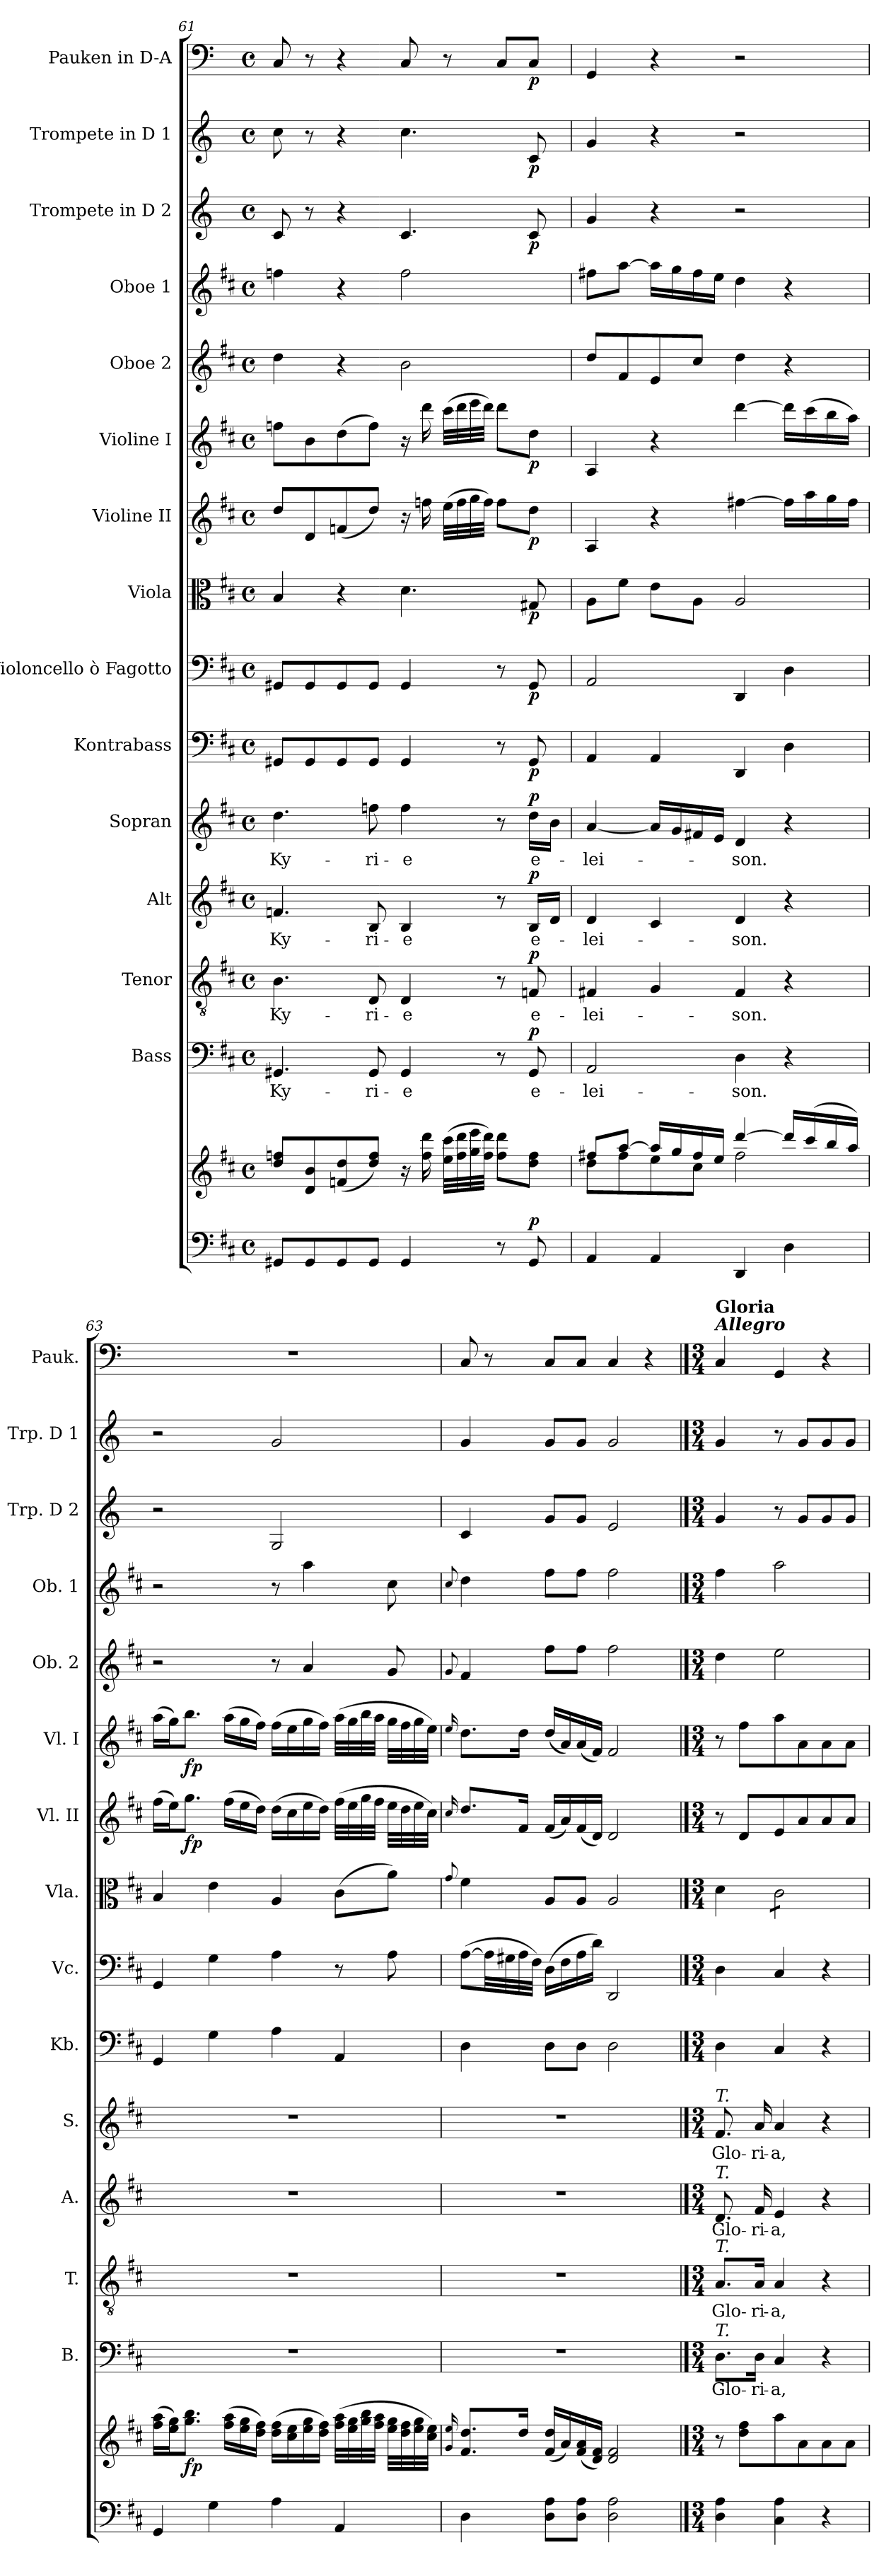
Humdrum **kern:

**kern	**kern	**dynam	**kern	**text	**dynam	**kern	**text	**dynam	**kern	**text	**dynam	**kern	**text	**dynam	**kern	**dynam	**kern	**dynam	**kern	**dynam	**kern	**dynam	**kern	**dynam	**kern	**kern	**kern	**dynam	**kern	**dynam	**kern	**dynam
*part15	*part15	*part15	*part14	*part14	*part14	*part13	*part13	*part13	*part12	*part12	*part12	*part11	*part11	*part11	*part10	*part10	*part9	*part9	*part8	*part8	*part7	*part7	*part6	*part6	*part5	*part4	*part3	*part3	*part2	*part2	*part1	*part1
*staff16	*staff15	*staff15/16	*staff14	*staff14	*staff14	*staff13	*staff13	*staff13	*staff12	*staff12	*staff12	*staff11	*staff11	*staff11	*staff10	*staff10	*staff9	*staff9	*staff8	*staff8	*staff7	*staff7	*staff6	*staff6	*staff5	*staff4	*staff3	*staff3	*staff2	*staff2	*staff1	*staff1
*	*	*	*I"Bass	*	*	*I"Tenor	*	*	*I"Alt	*	*	*I"Sopran	*	*	*I"Kontrabass	*	*I"Violoncello ò Fagotto	*	*I"Viola	*	*I"Violine II	*	*I"Violine I	*	*I"Oboe 2	*I"Oboe 1	*I"Trompete in D 2	*	*I"Trompete in D 1	*	*I"Pauken in D-A	*
*	*	*	*I'B.	*	*	*I'T.	*	*	*I'A.	*	*	*I'S.	*	*	*I'Kb.	*	*I'Vc.	*	*I'Vla.	*	*I'Vl. II	*	*I'Vl. I	*	*I'Ob. 2	*I'Ob. 1	*I'Trp. D 2	*	*I'Trp. D 1	*	*I'Pauk.	*
*clefF4	*clefG2	*	*clefF4	*	*	*clefGv2	*	*	*clefG2	*	*	*clefG2	*	*	*clefF4	*	*clefF4	*	*clefC3	*	*clefG2	*	*clefG2	*	*clefG2	*clefG2	*clefG2	*	*clefG2	*	*clefF4	*
*	*	*	*	*	*	*	*	*	*	*	*	*	*	*	*ITrd7c12	*	*	*	*	*	*	*	*	*	*	*	*ITrd-1c-2	*	*ITrd-1c-2	*	*ITrd-1c-2	*
*k[f#c#]	*k[f#c#]	*	*k[f#c#]	*	*	*k[f#c#]	*	*	*k[f#c#]	*	*	*k[f#c#]	*	*	*k[f#c#]	*	*k[f#c#]	*	*k[f#c#]	*	*k[f#c#]	*	*k[f#c#]	*	*k[f#c#]	*k[f#c#]	*k[f#c#]	*	*k[f#c#]	*	*k[f#c#]	*
*D:	*D:	*	*D:	*	*	*D:	*	*	*D:	*	*	*D:	*	*	*D:	*	*D:	*	*D:	*	*D:	*	*D:	*	*D:	*D:	*D:	*	*D:	*	*D:	*
*M4/4	*M4/4	*	*M4/4	*	*	*M4/4	*	*	*M4/4	*	*	*M4/4	*	*	*M4/4	*	*M4/4	*	*M4/4	*	*M4/4	*	*M4/4	*	*M4/4	*M4/4	*M4/4	*	*M4/4	*	*M4/4	*
*met(c)	*met(c)	*	*met(c)	*	*	*met(c)	*	*	*met(c)	*	*	*met(c)	*	*	*met(c)	*	*met(c)	*	*met(c)	*	*met(c)	*	*met(c)	*	*met(c)	*met(c)	*met(c)	*	*met(c)	*	*met(c)	*
=61	=61	=61	=61	=61	=61	=61	=61	=61	=61	=61	=61	=61	=61	=61	=61	=61	=61	=61	=61	=61	=61	=61	=61	=61	=61	=61	=61	=61	=61	=61	=61	=61
!	!	!	!	!LO:LY:b	!	!	!LO:LY:b	!	!	!LO:LY:b	!	!	!LO:LY:b	!	!	!	!	!	!	!	!	!	!	!	!	!	!	!	!	!	!	!
8GG#X/L	8dd/ 8ffn/L	.	4.GG#X/	Ky-	.	4.B\	Ky-	.	4.fn/	Ky-	.	4.dd\	Ky-	.	8GGG#X/L	.	8GG#X/L	.	4B/	.	8dd/L	.	8ffn\L	.	4dd\	4ffn\	8d/	.	8dd\	.	8D/	.
8GG#/	8d/ 8b/	.	.	.	.	.	.	.	.	.	.	.	.	.	8GGG#/	.	8GG#/	.	.	.	8d/	.	8b\	.	.	.	8r	.	8r	.	8r	.
8GG#/	(<8fn/ 8dd/	.	.	.	.	.	.	.	.	.	.	.	.	.	8GGG#/	.	8GG#/	.	4r	.	(<8fn/	.	(>8dd\	.	4r	4r	4r	.	4r	.	4r	.
!	!	!	!	!LO:LY:b	!	!	!LO:LY:b	!	!	!LO:LY:b	!	!	!LO:LY:b	!	!	!	!	!	!	!	!	!	!	!	!	!	!	!	!	!	!	!
8GG#/J	8dd/ 8ff/J)	.	8GG#/	-ri-	.	8D/	-ri-	.	8B/	-ri-	.	8ffn\	-ri-	.	8GGG#/J	.	8GG#/J	.	.	.	8dd/J)	.	8ff\J)	.	.	.	.	.	.	.	.	.
!	!	!	!	!LO:LY:b	!	!	!LO:LY:b	!	!	!LO:LY:b	!	!	!LO:LY:b	!	!	!	!	!	!	!	!	!	!	!	!	!	!	!	!	!	!	!
4GG#/	16r	.	4GG#/	-e	.	4D/	-e	.	4B/	-e	.	4ff\	-e	.	4GGG#/	.	4GG#/	.	4.d\	.	16r	.	16r	.	2b\	2ff\	4.d/	.	4.dd\	.	8D/	.
.	16ff\ 16ddd\	.	.	.	.	.	.	.	.	.	.	.	.	.	.	.	.	.	.	.	16ffn\	.	16ddd\	.	.	.	.	.	.	.	.	.
.	(>32ee\ 32ccc#\LLL	.	.	.	.	.	.	.	.	.	.	.	.	.	.	.	.	.	.	.	(>32ee\LLL	.	(>32ccc#\LLL	.	.	.	.	.	.	.	8r	.
.	32ff\ 32ddd\	.	.	.	.	.	.	.	.	.	.	.	.	.	.	.	.	.	.	.	32ff\	.	32ddd\	.	.	.	.	.	.	.	.	.
.	32gg\ 32eee\	.	.	.	.	.	.	.	.	.	.	.	.	.	.	.	.	.	.	.	32gg\	.	32eee\	.	.	.	.	.	.	.	.	.
.	32ff\ 32ddd\JJJ)	.	.	.	.	.	.	.	.	.	.	.	.	.	.	.	.	.	.	.	32ff\JJJ)	.	32ddd\JJJ)	.	.	.	.	.	.	.	.	.
8r	8ff\ 8ddd\L	.	8r	.	.	8r	.	.	8r	.	.	8r	.	.	8r	.	8r	.	.	.	8ff\L	.	8ddd\L	.	.	.	.	.	.	.	8D/L	.
!	!	!LO:DY:a=2	!	!LO:LY:b	!LO:DY:a	!	!LO:LY:b	!LO:DY:a	!	!LO:LY:b	!LO:DY:a	!	!LO:LY:b	!LO:DY:a	!	!LO:DY:b	!	!LO:DY:b	!	!LO:DY:b	!	!LO:DY:b	!	!LO:DY:b	!	!	!	!LO:DY:b	!	!LO:DY:b	!	!LO:DY:b
8GG#/	8dd\ 8ff\J	p	8GG#/	e-	p	8Fn/	e-	p	16B/LL	e-	p	16dd\LL	e-	p	8GGG#/	p	8GG#/	p	8G#X/	p	8dd\J	p	8dd\J	p	.	.	8d/	p	8d/	p	8D/J	p
.	.	.	.	.	.	.	.	.	16d/JJ	.	.	16b\JJ	.	.	.	.	.	.	.	.	.	.	.	.	.	.	.	.	.	.	.	.
!!LO:PB:g=z
=62	=62	=62	=62	=62	=62	=62	=62	=62	=62	=62	=62	=62	=62	=62	=62	=62	=62	=62	=62	=62	=62	=62	=62	=62	=62	=62	=62	=62	=62	=62	=62	=62
*	*^	*	*	*	*	*	*	*	*	*	*	*	*	*	*	*	*	*	*	*	*	*	*	*	*	*	*	*	*	*	*	*
!	!	!	!	!	!LO:LY:b	!	!	!LO:LY:b	!	!	!LO:LY:b	!	!	!LO:LY:b	!	!	!	!	!	!	!	!	!	!	!	!	!	!	!	!	!	!	!
4AA/	8ff#X/L	8dd\L	.	2AA/	-lei-	.	4F#X/	-lei-	.	4d/	-lei-	.	[4a/	-lei-	.	4AAA/	.	2AA/	.	8A\L	.	4A/	.	4A/	.	8dd/L	8ff#X\L	4a/	.	4a/	.	4AA/	.
.	[>8aa/J	8ff#\	.	.	.	.	.	.	.	.	.	.	.	.	.	.	.	.	.	8f#\J	.	.	.	.	.	8f#/	[8aa\J	.	.	.	.	.	.
4AA/	16aa/LL]	8ee\	.	.	.	.	4G/	.	.	4c#/	.	.	16a/LL]	.	.	4AAA/	.	.	.	8e\L	.	4r	.	4r	.	8e/	16aa\LL]	4r	.	4r	.	4r	.
.	16gg/	.	.	.	.	.	.	.	.	.	.	.	16g/	.	.	.	.	.	.	.	.	.	.	.	.	.	16gg\	.	.	.	.	.	.
.	16ff#/	8cc#\J	.	.	.	.	.	.	.	.	.	.	16f#X/	.	.	.	.	.	.	8A\J	.	.	.	.	.	8cc#/J	16ff#\	.	.	.	.	.	.
.	16ee/JJ	.	.	.	.	.	.	.	.	.	.	.	16e/JJ	.	.	.	.	.	.	.	.	.	.	.	.	.	16ee\JJ	.	.	.	.	.	.
!	!	!	!	!	!LO:LY:b	!	!	!LO:LY:b	!	!	!LO:LY:b	!	!	!LO:LY:b	!	!	!	!	!	!	!	!	!	!	!	!	!	!	!	!	!	!	!
4DD/	[>4ddd/	2ff#\	.	4D\	-son.	.	4F#/	-son.	.	4d/	-son.	.	4d/	-son.	.	4DDD/	.	4DD/	.	2A/	.	[4ff#X\	.	[4ddd\	.	4dd\	4dd\	2r	.	2r	.	2r	.
4D\	16ddd/LL]	.	.	4r	.	.	4r	.	.	4r	.	.	4r	.	.	4DD\	.	4D\	.	.	.	16ff#\LL]	.	16ddd\LL]	.	4r	4r	.	.	.	.	.	.
.	(>16ccc#/	.	.	.	.	.	.	.	.	.	.	.	.	.	.	.	.	.	.	.	.	16aa\	.	(>16ccc#\	.	.	.	.	.	.	.	.	.
.	16bb/	.	.	.	.	.	.	.	.	.	.	.	.	.	.	.	.	.	.	.	.	16gg\	.	16bb\	.	.	.	.	.	.	.	.	.
.	16aa/JJ)	.	.	.	.	.	.	.	.	.	.	.	.	.	.	.	.	.	.	.	.	16ff#\JJ	.	16aa\JJ)	.	.	.	.	.	.	.	.	.
*	*v	*v	*	*	*	*	*	*	*	*	*	*	*	*	*	*	*	*	*	*	*	*	*	*	*	*	*	*	*	*	*	*	*
=63	=63	=63	=63	=63	=63	=63	=63	=63	=63	=63	=63	=63	=63	=63	=63	=63	=63	=63	=63	=63	=63	=63	=63	=63	=63	=63	=63	=63	=63	=63	=63	=63
4GG/	(>16ff#\ 16aa\LL	.	1r	.	.	1r	.	.	1r	.	.	1r	.	.	4GGG/	.	4GG/	.	4B/	.	(>16ff#\LL	.	(>16aa\LL	.	2r	2r	2r	.	2r	.	1r	.
.	16ee\ 16gg\J)	.	.	.	.	.	.	.	.	.	.	.	.	.	.	.	.	.	.	.	16ee\J)	.	16gg\J)	.	.	.	.	.	.	.	.	.
!	!	!LO:DY:b	!	!	!	!	!	!	!	!	!	!	!	!	!	!	!	!	!	!	!	!LO:DY:b	!	!LO:DY:b	!	!	!	!	!	!	!	!
.	8.gg\ 8.bb\J	fp	.	.	.	.	.	.	.	.	.	.	.	.	.	.	.	.	.	.	8.gg\J	fp	8.bb\J	fp	.	.	.	.	.	.	.	.
4G\	.	.	.	.	.	.	.	.	.	.	.	.	.	.	4GG\	.	4G\	.	4e\	.	.	.	.	.	.	.	.	.	.	.	.	.
.	(>16ff#\ 16aa\LL	.	.	.	.	.	.	.	.	.	.	.	.	.	.	.	.	.	.	.	(>16ff#\LL	.	(>16aa\LL	.	.	.	.	.	.	.	.	.
.	16ee\ 16gg\	.	.	.	.	.	.	.	.	.	.	.	.	.	.	.	.	.	.	.	16ee\	.	16gg\	.	.	.	.	.	.	.	.	.
.	16dd\ 16ff#\JJ)	.	.	.	.	.	.	.	.	.	.	.	.	.	.	.	.	.	.	.	16dd\JJ)	.	16ff#\JJ)	.	.	.	.	.	.	.	.	.
4A\	(>16dd\ 16ff#\LL	.	.	.	.	.	.	.	.	.	.	.	.	.	4AA\	.	4A\	.	4A/	.	(>16dd\LL	.	(>16ff#\LL	.	8r	8r	2A/	.	2a/	.	.	.
.	16cc#\ 16ee\	.	.	.	.	.	.	.	.	.	.	.	.	.	.	.	.	.	.	.	16cc#\	.	16ee\	.	.	.	.	.	.	.	.	.
.	16ee\ 16gg\	.	.	.	.	.	.	.	.	.	.	.	.	.	.	.	.	.	.	.	16ee\	.	16gg\	.	4a/	4aa\	.	.	.	.	.	.
.	16dd\ 16ff#\JJ)	.	.	.	.	.	.	.	.	.	.	.	.	.	.	.	.	.	.	.	16dd\JJ)	.	16ff#\JJ)	.	.	.	.	.	.	.	.	.
4AA/	(>32ff#\ 32aa\LLL	.	.	.	.	.	.	.	.	.	.	.	.	.	4AAA/	.	8r	.	(>8c#\L	.	(>32ff#\LLL	.	(>32aa\LLL	.	.	.	.	.	.	.	.	.
.	32ee\ 32gg\	.	.	.	.	.	.	.	.	.	.	.	.	.	.	.	.	.	.	.	32ee\	.	32gg\	.	.	.	.	.	.	.	.	.
.	32gg\ 32bb\	.	.	.	.	.	.	.	.	.	.	.	.	.	.	.	.	.	.	.	32gg\	.	32bb\	.	.	.	.	.	.	.	.	.
.	32ff#\ 32aa\JJJ	.	.	.	.	.	.	.	.	.	.	.	.	.	.	.	.	.	.	.	32ff#\JJJ	.	32aa\JJJ	.	.	.	.	.	.	.	.	.
.	32ee\ 32gg\LLL	.	.	.	.	.	.	.	.	.	.	.	.	.	.	.	8A\	.	8a\J)	.	32ee\LLL	.	32gg\LLL	.	8g/	8cc#\	.	.	.	.	.	.
.	32dd\ 32ff#\	.	.	.	.	.	.	.	.	.	.	.	.	.	.	.	.	.	.	.	32dd\	.	32ff#\	.	.	.	.	.	.	.	.	.
.	32ee\ 32gg\	.	.	.	.	.	.	.	.	.	.	.	.	.	.	.	.	.	.	.	32ee\	.	32gg\	.	.	.	.	.	.	.	.	.
.	32cc#\ 32ee\JJJ)	.	.	.	.	.	.	.	.	.	.	.	.	.	.	.	.	.	.	.	32cc#\JJJ)	.	32ee\JJJ)	.	.	.	.	.	.	.	.	.
=64	=64	=64	=64	=64	=64	=64	=64	=64	=64	=64	=64	=64	=64	=64	=64	=64	=64	=64	=64	=64	=64	=64	=64	=64	=64	=64	=64	=64	=64	=64	=64	=64
.	16qqg/ 16qqee/	.	.	.	.	.	.	.	.	.	.	.	.	.	.	.	.	.	8qqg/	.	16qqcc#/	.	16qqee/	.	8qqg/	8qqcc#/	.	.	.	.	.	.
4D\	8.f#/ 8.dd/L	.	1r	.	.	1r	.	.	1r	.	.	1r	.	.	4DD\	.	(>[8A\L	.	4f#\	.	8.dd/L	.	8.dd\L	.	4f#/	4dd\	4d/	.	4a/	.	8D/	.
.	.	.	.	.	.	.	.	.	.	.	.	.	.	.	.	.	32A\LL]	.	.	.	.	.	.	.	.	.	.	.	.	.	8r	.
.	.	.	.	.	.	.	.	.	.	.	.	.	.	.	.	.	32G#X\	.	.	.	.	.	.	.	.	.	.	.	.	.	.	.
.	16dd/Jk	.	.	.	.	.	.	.	.	.	.	.	.	.	.	.	32A\	.	.	.	16f#/Jk	.	16dd\Jk	.	.	.	.	.	.	.	.	.
.	.	.	.	.	.	.	.	.	.	.	.	.	.	.	.	.	32F#\JJJ)	.	.	.	.	.	.	.	.	.	.	.	.	.	.	.
8D\ 8A\L	(<16f#/ 16dd/LL	.	.	.	.	.	.	.	.	.	.	.	.	.	8DD\L	.	(>16D\LL	.	8A/L	.	(<16f#/LL	.	(<16dd/LL	.	8ff#\L	8ff#\L	8a/L	.	8a/L	.	8D/L	.
.	16a/)	.	.	.	.	.	.	.	.	.	.	.	.	.	.	.	16F#\	.	.	.	16a/)	.	16a/)	.	.	.	.	.	.	.	.	.
8D\ 8A\J	(<16f#/ 16a/	.	.	.	.	.	.	.	.	.	.	.	.	.	8DD\J	.	16A\	.	8A/J	.	(<16f#/	.	(<16a/	.	8ff#\J	8ff#\J	8a/J	.	8a/J	.	8D/J	.
.	16d/ 16f#/JJ)	.	.	.	.	.	.	.	.	.	.	.	.	.	.	.	16d\JJ)	.	.	.	16d/JJ)	.	16f#/JJ)	.	.	.	.	.	.	.	.	.
2D\ 2A\	2d/ 2f#/	.	.	.	.	.	.	.	.	.	.	.	.	.	2DD\	.	2DD/	.	2A/	.	2d/	.	2f#/	.	2ff#\	2ff#\	2f#/	.	2a/	.	4D/	.
.	.	.	.	.	.	.	.	.	.	.	.	.	.	.	.	.	.	.	.	.	.	.	.	.	.	.	.	.	.	.	4r	.
!!LO:PB:g=z
==65	==65	==65	==65	==65	==65	==65	==65	==65	==65	==65	==65	==65	==65	==65	==65	==65	==65	==65	==65	==65	==65	==65	==65	==65	==65	==65	==65	==65	==65	==65	==65	==65
*M3/4	*M3/4	*	*M3/4	*	*	*M3/4	*	*	*M3/4	*	*	*M3/4	*	*	*M3/4	*	*M3/4	*	*M3/4	*	*M3/4	*	*M3/4	*	*M3/4	*M3/4	*M3/4	*	*M3/4	*	*M3/4	*
!	!	!	!	!	!	!	!	!	!	!	!	!	!	!	!	!	!	!	!	!	!	!	!	!	!	!	!	!	!	!	!LO:TX:a:Bi:t=Allegro	!
!	!	!	!	!	!	!	!	!	!	!	!	!	!	!	!	!	!	!	!	!	!	!	!	!	!	!	!	!	!	!	!LO:TX:a:B:t=Gloria	!
!	!	!	!	!	!	!	!	!	!	!	!	!LO:TX:a:i:t=T.	!	!	!	!	!	!	!	!	!	!	!	!	!	!	!	!	!	!	!	!
!	!	!	!	!	!	!	!	!	!LO:TX:a:i:t=T.	!	!	!	!	!	!	!	!	!	!	!	!	!	!	!	!	!	!	!	!	!	!	!
!	!	!	!	!	!	!LO:TX:a:i:t=T.	!	!	!	!	!	!	!	!	!	!	!	!	!	!	!	!	!	!	!	!	!	!	!	!	!	!
!	!	!	!LO:TX:a:i:t=T.	!	!	!	!	!	!	!	!	!	!	!	!	!	!	!	!	!	!	!	!	!	!	!	!	!	!	!	!	!
!	!	!	!	!LO:LY:b	!	!	!LO:LY:b	!	!	!LO:LY:b	!	!	!LO:LY:b	!	!	!	!	!	!	!	!	!	!	!	!	!	!	!	!	!	!	!
4D\ 4A\	8r	.	8.D\L	Glo-	.	8.A/L	Glo-	.	8.d/	Glo-	.	8.f#/	Glo-	.	4DD\	.	4D\	.	4d\	.	8r	.	8r	.	4dd\	4ff#\	4a/	.	4a/	.	4D/	.
.	8dd\ 8ff#\L	.	.	.	.	.	.	.	.	.	.	.	.	.	.	.	.	.	.	.	8d/L	.	8ff#\L	.	.	.	.	.	.	.	.	.
!	!	!	!	!LO:LY:b	!	!	!LO:LY:b	!	!	!LO:LY:b	!	!	!LO:LY:b	!	!	!	!	!	!	!	!	!	!	!	!	!	!	!	!	!	!	!
.	.	.	16D\Jk	-ri-	.	16A/Jk	-ri-	.	16f#/	-ri-	.	16a/	-ri-	.	.	.	.	.	.	.	.	.	.	.	.	.	.	.	.	.	.	.
!	!	!	!	!LO:LY:b	!	!	!LO:LY:b	!	!	!LO:LY:b	!	!	!LO:LY:b	!	!	!	!	!	!	!	!	!	!	!	!	!	!	!	!	!	!	!
*	*	*	*	*	*	*	*	*	*	*	*	*	*	*	*	*	*	*	*tremolo	*	*	*	*	*	*	*	*	*	*	*	*	*
4C#\ 4A\	8aa\	.	4C#/	-a,	.	4A/	-a,	.	4e/	-a,	.	4a/	-a,	.	4CC#/	.	4C#/	.	8c#\L	.	8e/	.	8aa\	.	2ee\	2aa\	8r	.	8r	.	4AA/	.
.	8a\	.	.	.	.	.	.	.	.	.	.	.	.	.	.	.	.	.	8c#\	.	8a/	.	8a\	.	.	.	8a/L	.	8a/L	.	.	.
4r	8a\	.	4r	.	.	4r	.	.	4r	.	.	4r	.	.	4r	.	4r	.	8c#\	.	8a/	.	8a\	.	.	.	8a/	.	8a/	.	4r	.
.	8a\J	.	.	.	.	.	.	.	.	.	.	.	.	.	.	.	.	.	8c#\J	.	8a/J	.	8a\J	.	.	.	8a/J	.	8a/J	.	.	.
*	*	*	*	*	*	*	*	*	*	*	*	*	*	*	*	*	*	*	*Xtremolo	*	*	*	*	*	*	*	*	*	*	*	*	*
=	=	=	=	=	=	=	=	=	=	=	=	=	=	=	=	=	=	=	=	=	=	=	=	=	=	=	=	=	=	=	=	=
*-	*-	*-	*-	*-	*-	*-	*-	*-	*-	*-	*-	*-	*-	*-	*-	*-	*-	*-	*-	*-	*-	*-	*-	*-	*-	*-	*-	*-	*-	*-	*-	*-
